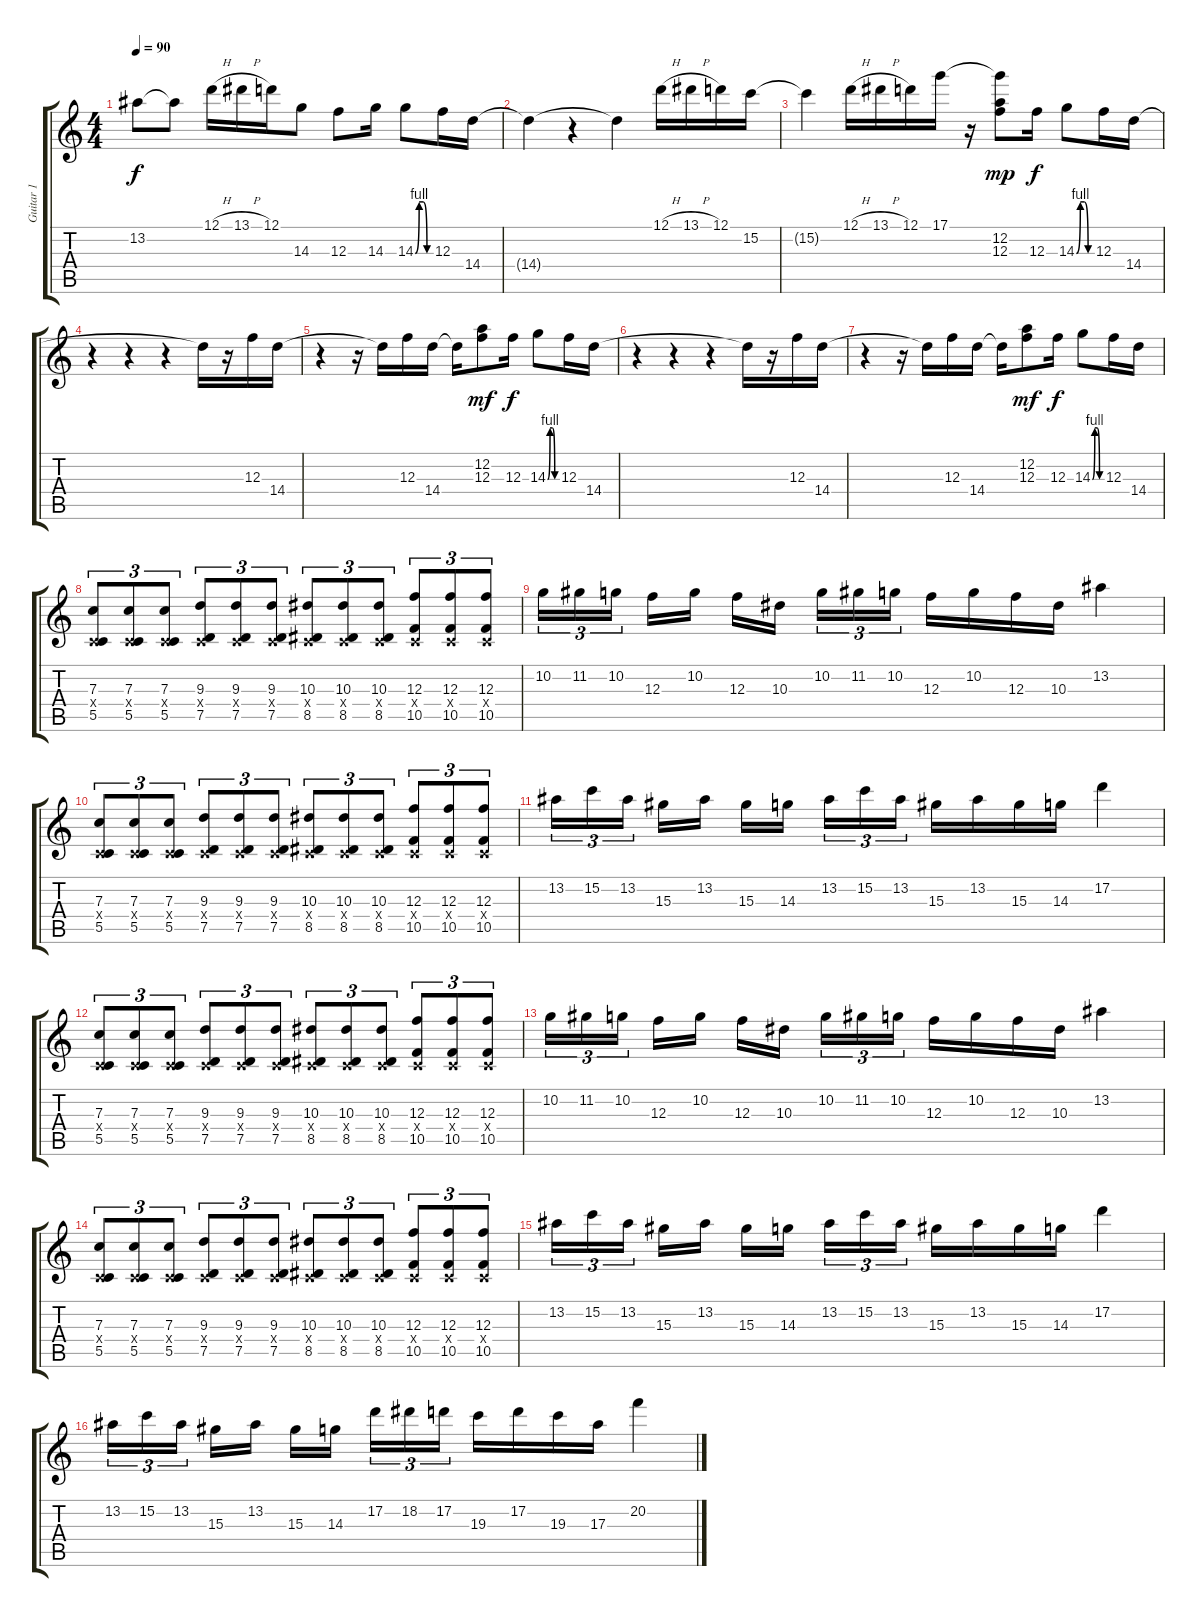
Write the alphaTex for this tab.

\track ("Guitar 1" "Guitar 1") {instrument distortionguitar}
\staff {score tabs}
\tuning (D4 A3 F3 C3 G2 C2) {hide}
\ts (4 4)
\tempo 90
\clef g2
\ks c
13.2{t}.8{dy f} 13.2{t}.8 12.1{h}.16 13.1{h}.16 12.1.16 14.3.8 12.3.8 14.3.16 14.3{be (custom 0 0 15 4 30 4 45 0 60 0)}.8 12.3.16 14.4.16 |
14.4{t}.4 r.4 14.4{t}.4 12.1{h}.16 13.1{h}.16 12.1.16 15.2.16 |
15.2{t}.4 12.1{h}.16 13.1{h}.16 12.1.16 17.1.16 r.16 (17.1{t} 12.2 12.3).8{dy mp} 12.3.16{dy f} 14.3{be (custom 0 0 15 4 30 4 45 0 60 0)}.8 12.3.16 14.4.16 |
r.4 r.4 r.4 14.4{t}.16 r.16 12.3.16 14.4.16 |
r.4 r.16 14.4{t}.16 12.3.16 14.4.16 14.4{t}.16 (12.2 12.3).8{dy mf} 12.3.16{dy f} 14.3{be (custom 0 0 15 4 30 4 45 0 60 0)}.8 12.3.16 14.4.16 |
r.4 r.4 r.4 14.4{t}.16 r.16 12.3.16 14.4.16 |
r.4 r.16 14.4{t}.16 12.3.16 14.4.16 14.4{t}.16 (12.2 12.3).8{dy mf} 12.3.16{dy f} 14.3{be (custom 0 0 15 4 30 4 45 0 60 0)}.8 12.3.16 14.4.16 |
(7.3 0.4{x} 5.5).8{tu (3 2)} (7.3 0.4{x} 5.5).8{tu (3 2)} (7.3 0.4{x} 5.5).8{tu (3 2)} (9.3 0.4{x} 7.5).8{tu (3 2)} (9.3 0.4{x} 7.5).8{tu (3 2)} (9.3 0.4{x} 7.5).8{tu (3 2)} (10.3 0.4{x} 8.5).8{tu (3 2)} (10.3 0.4{x} 8.5).8{tu (3 2)} (10.3 0.4{x} 8.5).8{tu (3 2)} (12.3 0.4{x} 10.5).8{tu (3 2)} (12.3 0.4{x} 10.5).8{tu (3 2)} (12.3 0.4{x} 10.5).8{tu (3 2)} |
10.2.16{tu (3 2)} 11.2.16{tu (3 2)} 10.2.16{tu (3 2)} 12.3.16 10.2.16 12.3.16 10.3.16 10.2.16{tu (3 2)} 11.2.16{tu (3 2)} 10.2.16{tu (3 2)} 12.3.16 10.2.16 12.3.16 10.3.16 13.2.4 |
(7.3 0.4{x} 5.5).8{tu (3 2)} (7.3 0.4{x} 5.5).8{tu (3 2)} (7.3 0.4{x} 5.5).8{tu (3 2)} (9.3 0.4{x} 7.5).8{tu (3 2)} (9.3 0.4{x} 7.5).8{tu (3 2)} (9.3 0.4{x} 7.5).8{tu (3 2)} (10.3 0.4{x} 8.5).8{tu (3 2)} (10.3 0.4{x} 8.5).8{tu (3 2)} (10.3 0.4{x} 8.5).8{tu (3 2)} (12.3 0.4{x} 10.5).8{tu (3 2)} (12.3 0.4{x} 10.5).8{tu (3 2)} (12.3 0.4{x} 10.5).8{tu (3 2)} |
13.2.16{tu (3 2)} 15.2.16{tu (3 2)} 13.2.16{tu (3 2)} 15.3.16 13.2.16 15.3.16 14.3.16 13.2.16{tu (3 2)} 15.2.16{tu (3 2)} 13.2.16{tu (3 2)} 15.3.16 13.2.16 15.3.16 14.3.16 17.2.4 |
(7.3 0.4{x} 5.5).8{tu (3 2)} (7.3 0.4{x} 5.5).8{tu (3 2)} (7.3 0.4{x} 5.5).8{tu (3 2)} (9.3 0.4{x} 7.5).8{tu (3 2)} (9.3 0.4{x} 7.5).8{tu (3 2)} (9.3 0.4{x} 7.5).8{tu (3 2)} (10.3 0.4{x} 8.5).8{tu (3 2)} (10.3 0.4{x} 8.5).8{tu (3 2)} (10.3 0.4{x} 8.5).8{tu (3 2)} (12.3 0.4{x} 10.5).8{tu (3 2)} (12.3 0.4{x} 10.5).8{tu (3 2)} (12.3 0.4{x} 10.5).8{tu (3 2)} |
10.2.16{tu (3 2)} 11.2.16{tu (3 2)} 10.2.16{tu (3 2)} 12.3.16 10.2.16 12.3.16 10.3.16 10.2.16{tu (3 2)} 11.2.16{tu (3 2)} 10.2.16{tu (3 2)} 12.3.16 10.2.16 12.3.16 10.3.16 13.2.4 |
(7.3 0.4{x} 5.5).8{tu (3 2)} (7.3 0.4{x} 5.5).8{tu (3 2)} (7.3 0.4{x} 5.5).8{tu (3 2)} (9.3 0.4{x} 7.5).8{tu (3 2)} (9.3 0.4{x} 7.5).8{tu (3 2)} (9.3 0.4{x} 7.5).8{tu (3 2)} (10.3 0.4{x} 8.5).8{tu (3 2)} (10.3 0.4{x} 8.5).8{tu (3 2)} (10.3 0.4{x} 8.5).8{tu (3 2)} (12.3 0.4{x} 10.5).8{tu (3 2)} (12.3 0.4{x} 10.5).8{tu (3 2)} (12.3 0.4{x} 10.5).8{tu (3 2)} |
13.2.16{tu (3 2)} 15.2.16{tu (3 2)} 13.2.16{tu (3 2)} 15.3.16 13.2.16 15.3.16 14.3.16 13.2.16{tu (3 2)} 15.2.16{tu (3 2)} 13.2.16{tu (3 2)} 15.3.16 13.2.16 15.3.16 14.3.16 17.2.4 |
13.2.16{tu (3 2)} 15.2.16{tu (3 2)} 13.2.16{tu (3 2)} 15.3.16 13.2.16 15.3.16 14.3.16 17.2.16{tu (3 2)} 18.2.16{tu (3 2)} 17.2.16{tu (3 2)} 19.3.16 17.2.16 19.3.16 17.3.16 20.2.4
